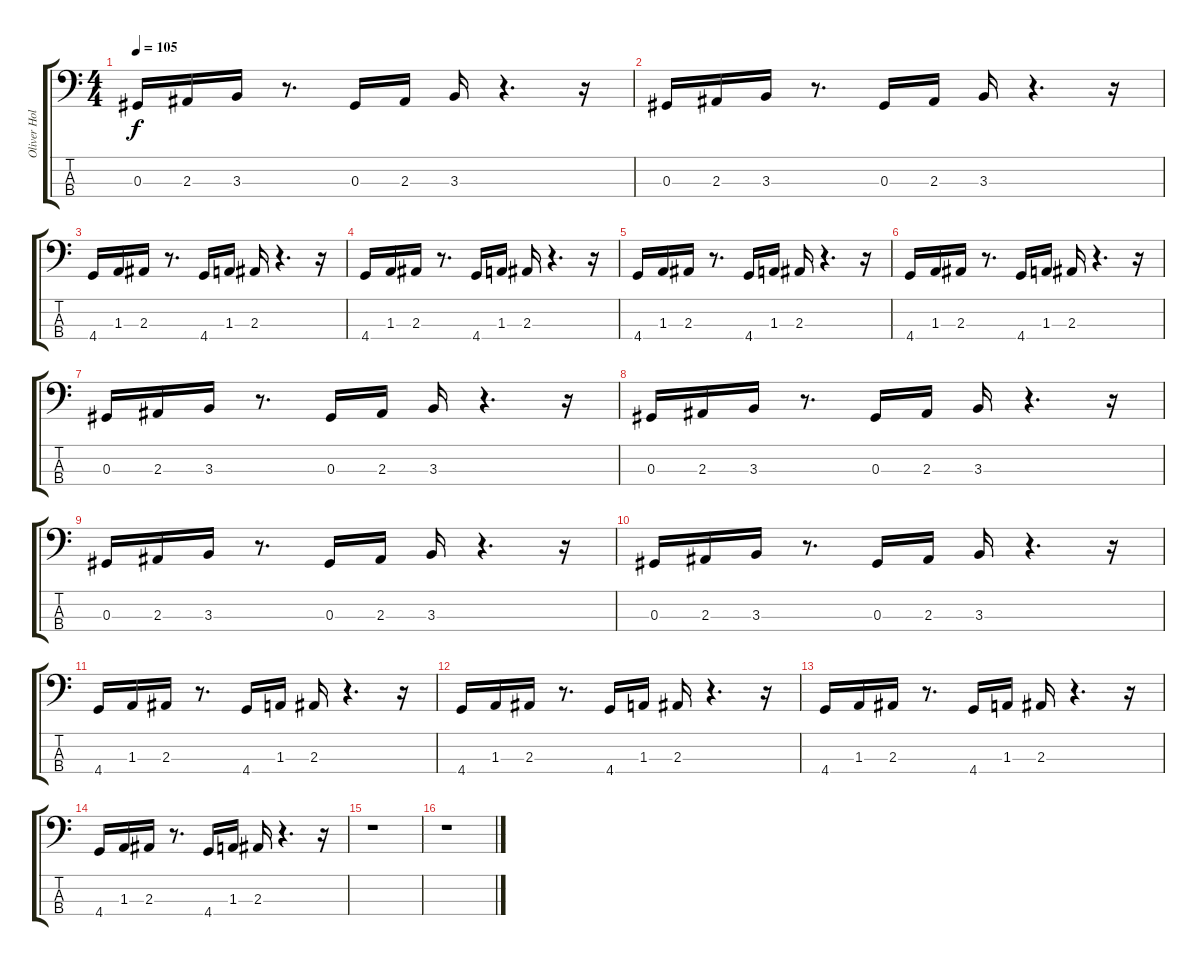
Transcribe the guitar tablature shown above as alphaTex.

\track ("Oliver Holzwarth" "Oliver Hol") {instrument electricbassfinger}
\staff {score tabs}
\tuning (Gb2 Db2 Ab1 Eb1) {hide}
\ts (4 4)
\tempo 105
\clef f4
\ks c
0.3.16{dy f} 2.3.16 3.3.16 r.8{d} 0.3.16 2.3.16 3.3.16 r.4{d} r.16 |
0.3.16 2.3.16 3.3.16 r.8{d} 0.3.16 2.3.16 3.3.16 r.4{d} r.16 |
4.4.16 1.3.16 2.3.16 r.8{d} 4.4.16 1.3.16 2.3.16 r.4{d} r.16 |
4.4.16 1.3.16 2.3.16 r.8{d} 4.4.16 1.3.16 2.3.16 r.4{d} r.16 |
4.4.16 1.3.16 2.3.16 r.8{d} 4.4.16 1.3.16 2.3.16 r.4{d} r.16 |
4.4.16 1.3.16 2.3.16 r.8{d} 4.4.16 1.3.16 2.3.16 r.4{d} r.16 |
0.3.16{volume 14} 2.3.16 3.3.16 r.8{d} 0.3.16 2.3.16 3.3.16 r.4{d} r.16 |
0.3.16{volume 12} 2.3.16 3.3.16 r.8{d} 0.3.16 2.3.16 3.3.16 r.4{d} r.16 |
0.3.16{volume 10} 2.3.16 3.3.16 r.8{d} 0.3.16 2.3.16 3.3.16 r.4{d} r.16 |
0.3.16{volume 8} 2.3.16 3.3.16 r.8{d} 0.3.16 2.3.16 3.3.16 r.4{d} r.16 |
4.4.16{volume 6} 1.3.16 2.3.16 r.8{d} 4.4.16 1.3.16 2.3.16 r.4{d} r.16 |
4.4.16{volume 4} 1.3.16 2.3.16 r.8{d} 4.4.16 1.3.16 2.3.16 r.4{d} r.16 |
4.4.16{volume 2} 1.3.16 2.3.16 r.8{d} 4.4.16 1.3.16 2.3.16 r.4{d} r.16 |
4.4.16{volume 1} 1.3.16 2.3.16 r.8{d} 4.4.16 1.3.16 2.3.16 r.4{d} r.16 |
r.1 |
r.1
